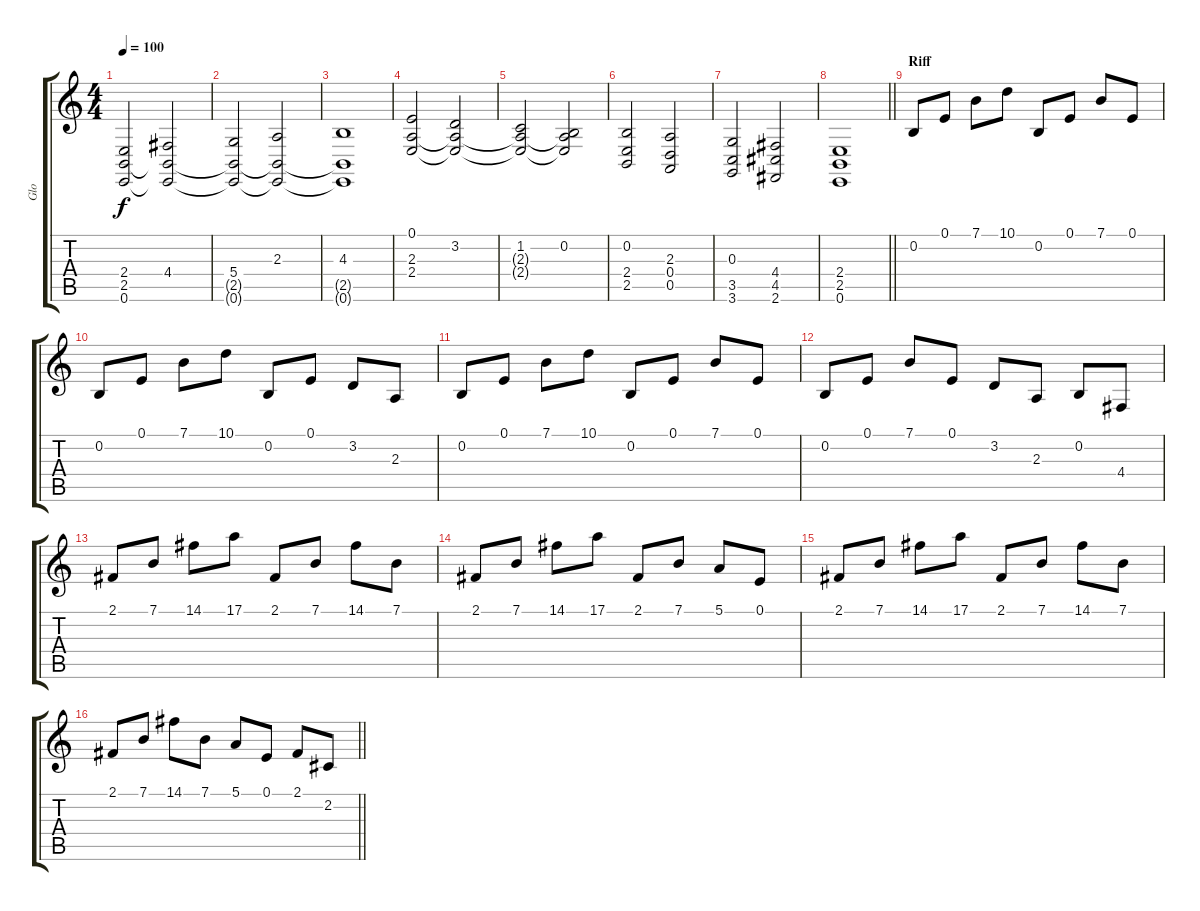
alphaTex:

\track ("Glo" "Glo") {instrument stringensemble1}
\staff {score tabs}
\tuning (E4 B3 G3 D3 A2 E2) {hide}
\ts (4 4)
\tempo 100
\clef g2
\ks c
(2.4 2.5 0.6).2{dy f instrument stringensemble1} (4.4 2.5{t} 0.6{t}).2 |
(5.4 2.5{t} 0.6{t}).2 (2.3 2.5{t} 0.6{t}).2 |
(4.3 2.5{t} 0.6{t}).1 |
(0.1 2.3 2.4).2 (3.2 2.3{t} 2.4{t}).2 |
(1.2 2.3{t} 2.4{t}).2 (0.2 2.3{t} 2.4{t}).2 |
(0.2 2.4 2.5).2 (2.3 0.4 0.5).2 |
(0.3 3.5 3.6).2 (4.4 4.5 2.6).2 |
\barLineRight lightlight
(2.4 2.5 0.6).1 |
\section ("" "Riff")
0.2.8 0.1.8 7.1.8 10.1.8 0.2.8 0.1.8 7.1.8 0.1.8 |
0.2.8 0.1.8 7.1.8 10.1.8 0.2.8 0.1.8 3.2.8 2.3.8 |
0.2.8 0.1.8 7.1.8 10.1.8 0.2.8 0.1.8 7.1.8 0.1.8 |
0.2.8 0.1.8 7.1.8 0.1.8 3.2.8 2.3.8 0.2.8 4.4.8 |
2.1.8 7.1.8 14.1.8 17.1.8 2.1.8 7.1.8 14.1.8 7.1.8 |
2.1.8 7.1.8 14.1.8 17.1.8 2.1.8 7.1.8 5.1.8 0.1.8 |
2.1.8 7.1.8 14.1.8 17.1.8 2.1.8 7.1.8 14.1.8 7.1.8 |
\barLineRight lightlight
2.1.8 7.1.8 14.1.8 7.1.8 5.1.8 0.1.8 2.1.8 2.2.8
